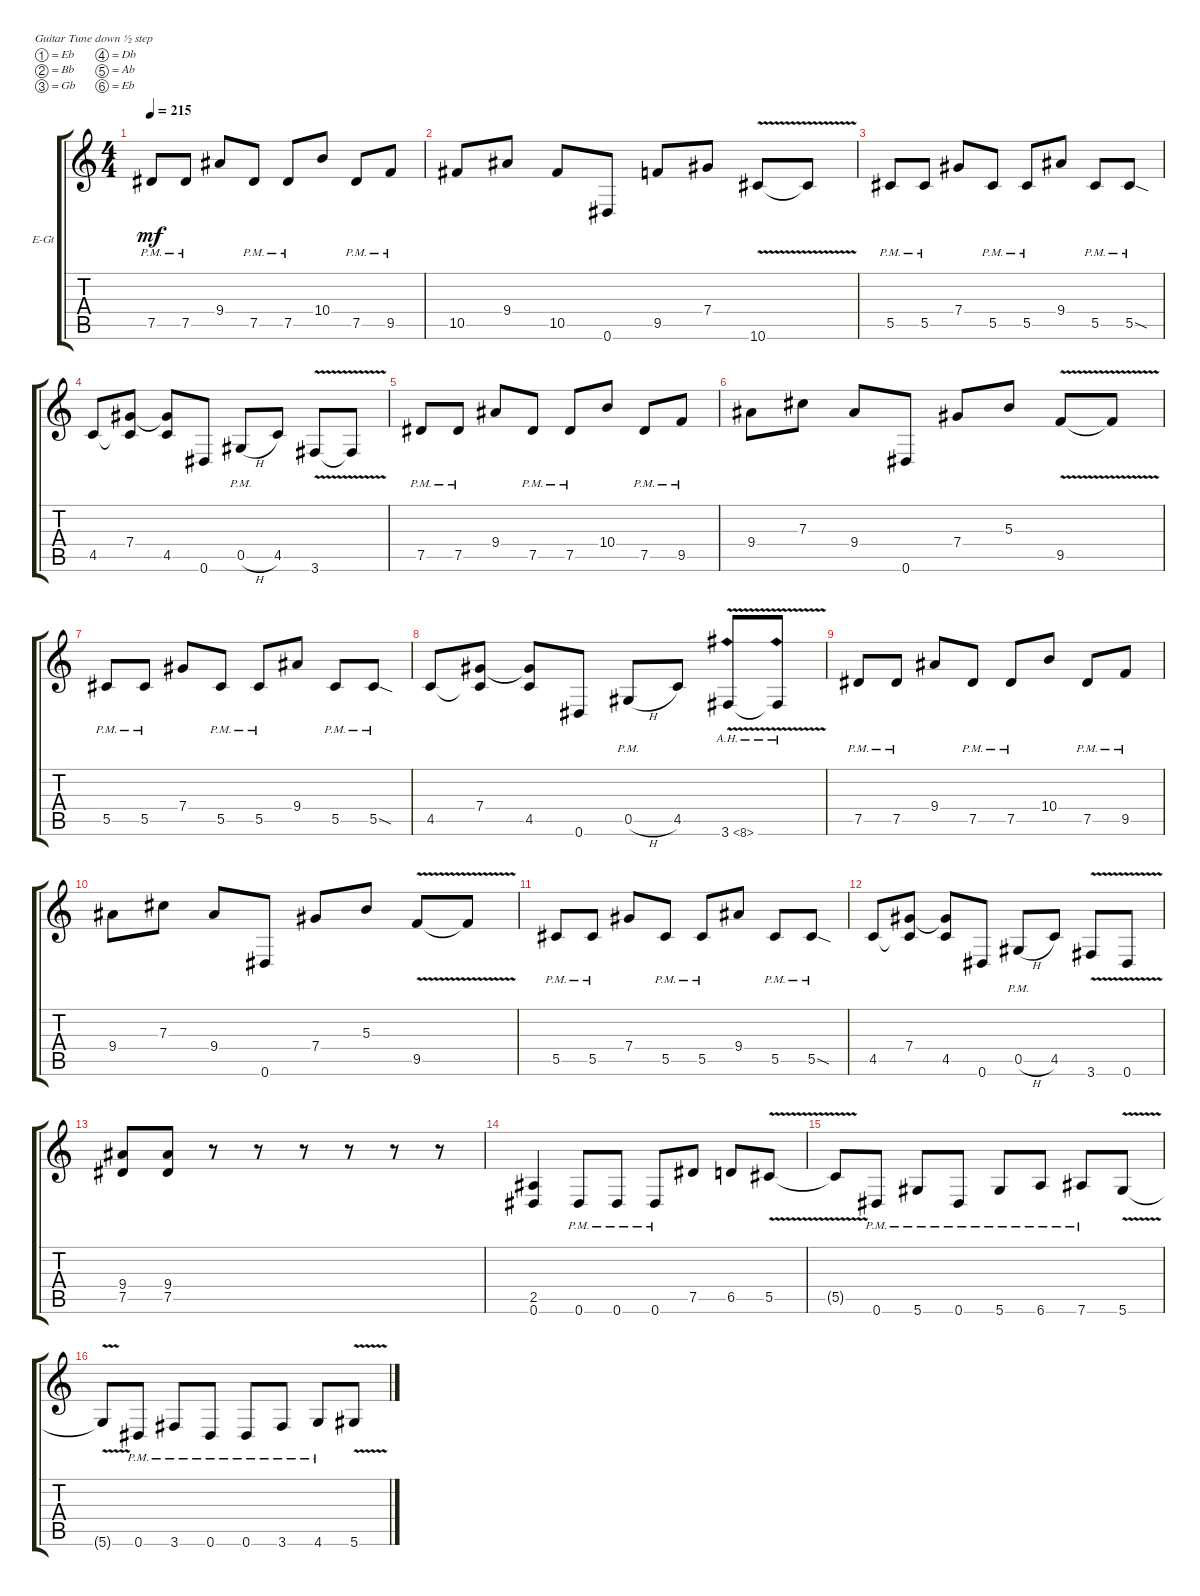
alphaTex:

\bracketExtendMode groupsimilarinstruments
\firstSystemTrackNameOrientation horizontal
\otherSystemsTrackNameOrientation horizontal
\track ("right" "E-Gt") {instrument distortionguitar}
\staff {score tabs}
\tuning (Eb4 Bb3 Gb3 Db3 Ab2 Eb2)
\ts (4 4)
\tempo 215
\clef g2
\ks c
7.5{pm}.8{dy mf} 7.5{pm}.8 9.4.8 7.5{pm}.8 7.5{pm}.8 10.4.8 7.5{pm}.8 9.5{pm}.8 |
10.5.8 9.4.8 10.5.8 0.6.8 9.5.8 7.4.8 10.6{v}.8 10.6{v t}.8 |
5.5{pm}.8 5.5{pm}.8 7.4.8 5.5{pm}.8 5.5{pm}.8 9.4.8 5.5{pm}.8 5.5{sod pm}.8 |
4.5.8 (7.4 4.5{t}).8 (4.5 7.4{t}).8 0.6.8 0.5{h pm}.8 4.5.8 3.6{v}.8 3.6{v t}.8 |
7.5{pm}.8 7.5{pm}.8 9.4.8 7.5{pm}.8 7.5{pm}.8 10.4.8 7.5{pm}.8 9.5{pm}.8 |
9.4.8 7.3.8 9.4.8 0.6.8 7.4.8 5.3.8 9.5{v}.8 9.5{v t}.8 |
5.5{pm}.8 5.5{pm}.8 7.4.8 5.5{pm}.8 5.5{pm}.8 9.4.8 5.5{pm}.8 5.5{sod pm}.8 |
4.5.8 (7.4 4.5{t}).8 (4.5 7.4{t}).8 0.6.8 0.5{h pm}.8 4.5.8 3.6{ah 5 v}.8 3.6{ah 5 v t}.8 |
7.5{pm}.8 7.5{pm}.8 9.4.8 7.5{pm}.8 7.5{pm}.8 10.4.8 7.5{pm}.8 9.5{pm}.8 |
9.4.8 7.3.8 9.4.8 0.6.8 7.4.8 5.3.8 9.5{v}.8 9.5{v t}.8 |
5.5{pm}.8 5.5{pm}.8 7.4.8 5.5{pm}.8 5.5{pm}.8 9.4.8 5.5{pm}.8 5.5{sod pm}.8 |
4.5.8 (7.4 4.5{t}).8 (4.5 7.4{t}).8 0.6.8 0.5{h pm}.8 4.5.8 3.6{v}.8 0.6{v}.8 |
(7.5 9.4).8 (9.4 7.5).8 r.8 r.8 r.8 r.8 r.8 r.8 |
(0.6 2.5).4 0.6{pm}.8 0.6{pm}.8 0.6{pm}.8 7.5.8 6.5.8 5.5{v}.8 |
5.5{v t}.8 0.6{pm}.8 5.6{pm}.8 0.6{pm}.8 5.6{pm}.8 6.6{pm}.8 7.6{pm}.8 5.6{v}.8 |
5.6{v t}.8 0.6{pm}.8 3.6{pm}.8 0.6{pm}.8 0.6{pm}.8 3.6{pm}.8 4.6{pm}.8 5.6{v}.8
